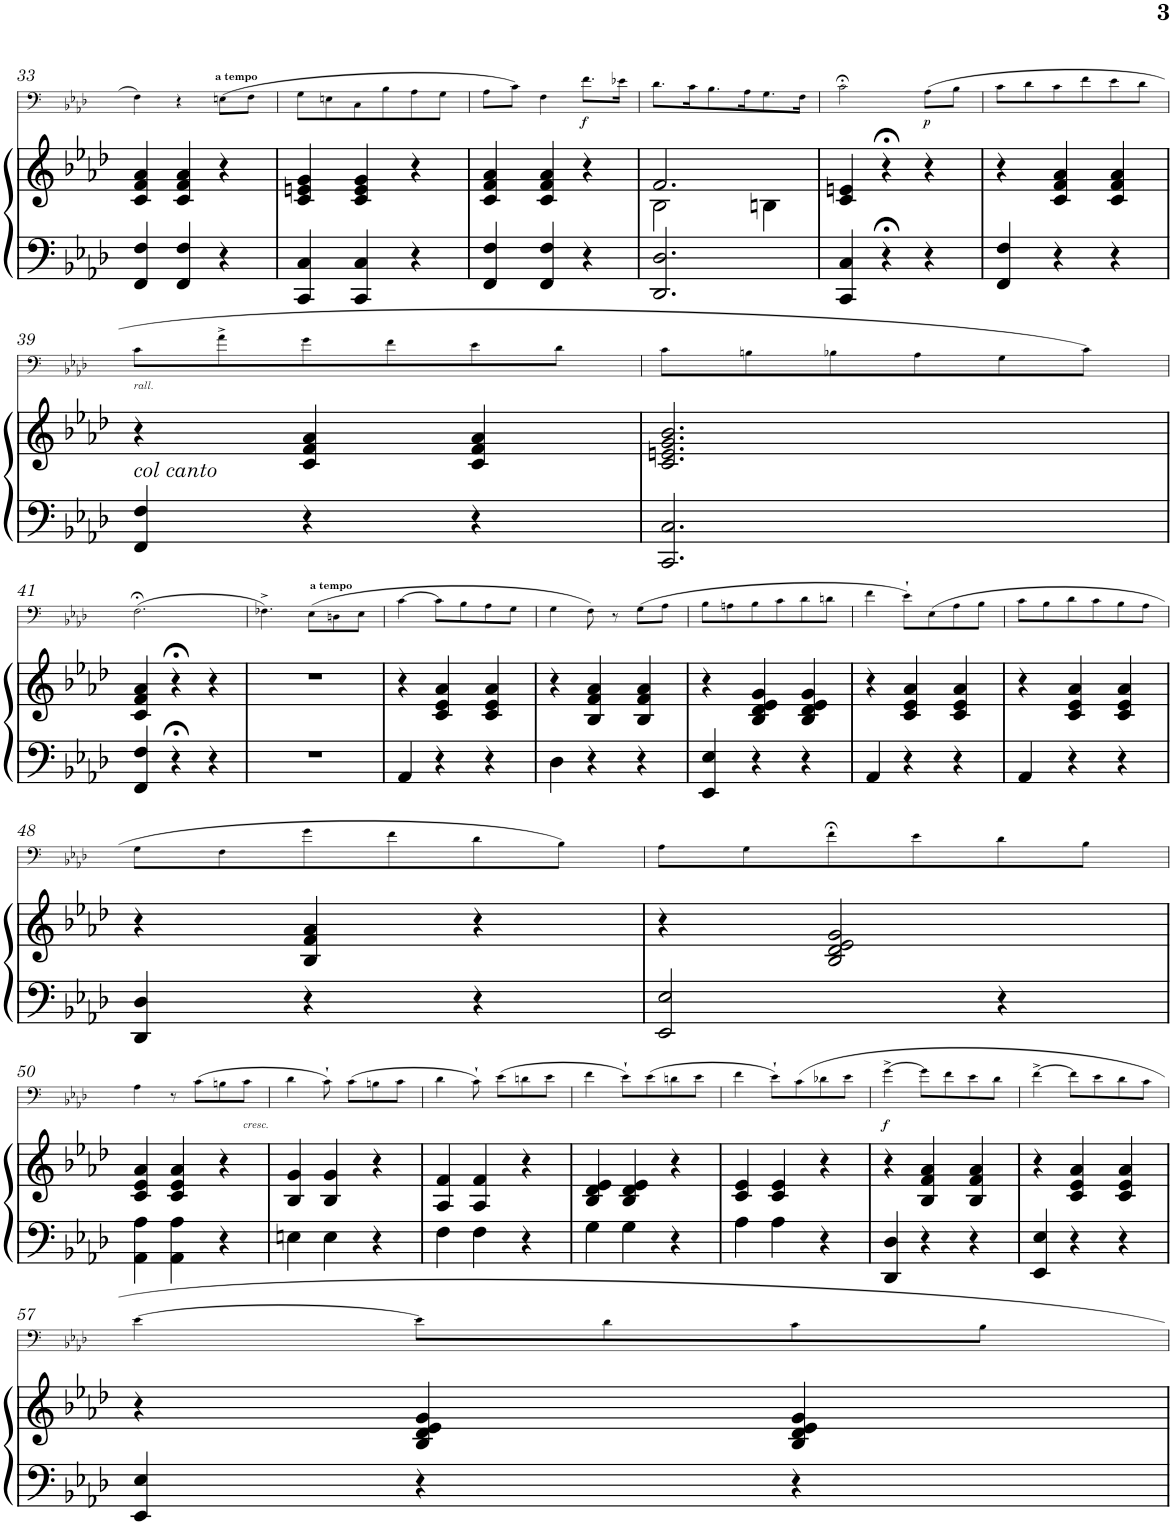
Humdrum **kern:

**kern	**kern	**kern	**dynam
*part2	*part2	*part1	*part1
*staff3	*staff2	*staff1	*staff1
*I"Piano	*	*I"Trombone	*
*I'Pno	*	*I'Trb	*
!!LO:PB:g=z
*clefF4	*clefG2	*clefF4	*
*k[b-e-a-d-]	*k[b-e-a-d-]	*k[b-e-a-d-]	*
*M3/4	*M3/4	*M3/4	*
=33	=33	=33	=33
4FF/ 4F/	4c/ 4f/ 4a-/	4F\	.
4FF/ 4F/	4c/ 4f/ 4a-/	4r	.
!	!	!LO:TX:a:B:t=a tempo	!
4r	4r	(8En\L	.
.	.	8F\J	.
=34	=34	=34	=34
4CC/ 4C/	4c/ 4en/ 4g/	8G\L	.
.	.	8En\	.
4CC/ 4C/	4c/ 4e/ 4g/	8C\	.
.	.	8B-\	.
4r	4r	8A-\	.
.	.	8G\J	.
=35	=35	=35	=35
4FF/ 4F/	4c/ 4f/ 4a-/	8A-\L	.
.	.	8c\J)	.
4FF/ 4F/	4c/ 4f/ 4a-/	4F\	.
!	!	!	!LO:DY:b
4r	4r	8.f\L	f
.	.	16e-X\Jk	.
=36	=36	=36	=36
*	*^	*	*
2.DD-/ 2.D-/	2.f/	2B-\	8.d-\L	.
.	.	.	16c\K	.
.	.	.	8.B-\	.
.	.	.	16A-\K	.
.	.	4Bn\	8.G\	.
.	.	.	16F\Jk	.
*	*v	*v	*	*
=37	=37	=37	=37
4CC/ 4C/	4c/ 4en/	2c;<\	.
4r;<	4r;<	.	.
!	!	!	!LO:DY:b
4r	4r	(8A-\L	p
.	.	8B-\J	.
=38	=38	=38	=38
4FF/ 4F/	4r	8c\L	.
.	.	8d-\	.
4r	4c/ 4f/ 4a-/	8c\	.
.	.	8f\	.
4r	4c/ 4f/ 4a-/	8e-\	.
.	.	8d-\J	.
!!LO:LB:g=z
=39	=39	=39	=39
!	!	!LO:TX:b:i:t=rall.	!
!	!LO:TX:b:i:t=col canto	!	!
4FF/ 4F/	4r	8c\L	.
.	.	8a-^\	.
4r	4c/ 4f/ 4a-/	8g\	.
.	.	8f\	.
4r	4c/ 4f/ 4a-/	8e-\	.
.	.	8d-\J	.
=40	=40	=40	=40
2.CC/ 2.C/	2.c/ 2.en/ 2.g/ 2.b-/	8c\L	.
.	.	8Bn\	.
.	.	8B-X\	.
.	.	8A-\	.
.	.	8G\	.
.	.	8c\J)	.
!!LO:LB:g=z
=41	=41	=41	=41
4FF/ 4F/	4c/ 4f/ 4a-/	(>2.F;<\	.
4r;<	4r;<	.	.
4r	4r	.	.
=42	=42	=42	=42
2.r	2.r	4.F-X^\)	.
!	!	!LO:TX:a:B:t=a tempo	!
.	.	(>8E-\L	.
.	.	8Dn\	.
.	.	8E-\J	.
=43	=43	=43	=43
4AA-/	4r	[>4c\	.
4r	4c/ 4e-/ 4a-/	8c\L]	.
.	.	8B-\	.
4r	4c/ 4e-/ 4a-/	8A-\	.
.	.	8G\J	.
=44	=44	=44	=44
4D-\	4r	4G\	.
4r	4B-/ 4f/ 4a-/	8F\)	.
.	.	8r	.
4r	4B-/ 4f/ 4a-/	(>8G\L	.
.	.	8A-\J	.
=45	=45	=45	=45
4EE-/ 4E-/	4r	8B-\L	.
.	.	8An\	.
4r	4B-/ 4d-/ 4e-/ 4g/	8B-\	.
.	.	8c\	.
4r	4B-/ 4d-/ 4e-/ 4g/	8d-\	.
.	.	8dn\J	.
=46	=46	=46	=46
4AA-/	4r	4f\	.
4r	4c/ 4e-/ 4a-/	8e-`\L)	.
.	.	(8E-\	.
4r	4c/ 4e-/ 4a-/	8A-\	.
.	.	8B-\J	.
=47	=47	=47	=47
4AA-/	4r	8c\L	.
.	.	8B-\	.
4r	4c/ 4e-/ 4a-/	8d-\	.
.	.	8c\	.
4r	4c/ 4e-/ 4a-/	8B-\	.
.	.	8A-\J	.
!!LO:LB:g=z
=48	=48	=48	=48
4DD-/ 4D-/	4r	8G\L	.
.	.	8F\	.
4r	4B-/ 4f/ 4a-/	8g\	.
.	.	8f\	.
4r	4r	8d-\	.
.	.	8B-\J)	.
=49	=49	=49	=49
2EE-/ 2E-/	4r	8A-\L	.
.	.	8G\	.
.	2B-/ 2d-/ 2e-/ 2g/	8f;<\	.
.	.	8e-\	.
4r	.	8d-\	.
.	.	8B-\J	.
!!LO:LB:g=z
=50	=50	=50	=50
4AA-\ 4A-\	4c/ 4e-/ 4a-/	4A-\	.
4AA-\ 4A-\	4c/ 4e-/ 4a-/	8r	.
.	.	(>8c\L	.
4r	4r	8Bn\	.
!	!	!LO:TX:b:i:t=cresc.	!
.	.	8c\J	.
=51	=51	=51	=51
4En\	4B-/ 4g/	4d-\	.
4E\	4B-/ 4g/	8c`\)	.
.	.	(>8c\L	.
4r	4r	8Bn\	.
.	.	8c\J	.
=52	=52	=52	=52
4F\	4A-/ 4f/	4d-\	.
4F\	4A-/ 4f/	8c`\)	.
.	.	(>8e-\L	.
4r	4r	8dn\	.
.	.	8e-\J	.
=53	=53	=53	=53
4G\	4B-/ 4d-/ 4e-/	4f\	.
4G\	4B-/ 4d-/ 4e-/	8e-`\L)	.
.	.	(8e-\	.
4r	4r	8dn\	.
.	.	8e-\J	.
=54	=54	=54	=54
4A-\	4c/ 4e-/	4f\	.
4A-\	4c/ 4e-/	8e-`\L)	.
.	.	8c\	.
4r	4r	8d-X\	.
.	.	8e-\J	.
=55	=55	=55	=55
!	!	!	!LO:DY:b
4DD-/ 4D-/	4r	[>4g^\	f
4r	4B-/ 4f/ 4a-/	8g\L]	.
.	.	8f\	.
4r	4B-/ 4f/ 4a-/	8e-\	.
.	.	8d-\J	.
=56	=56	=56	=56
4EE-/ 4E-/	4r	[>4f^\	.
4r	4c/ 4e-/ 4a-/	8f\L]	.
.	.	8e-\	.
4r	4c/ 4e-/ 4a-/	8d-\	.
.	.	8c\J	.
!!LO:LB:g=z
=57	=57	=57	=57
4EE-/ 4E-/	4r	[>4e-\	.
4r	4B-/ 4d-/ 4e-/ 4g/	8e-\L]	.
.	.	8d-\	.
4r	4B-/ 4d-/ 4e-/ 4g/	8c\	.
.	.	8B-\J	.
=	=	=	=
*-	*-	*-	*-
